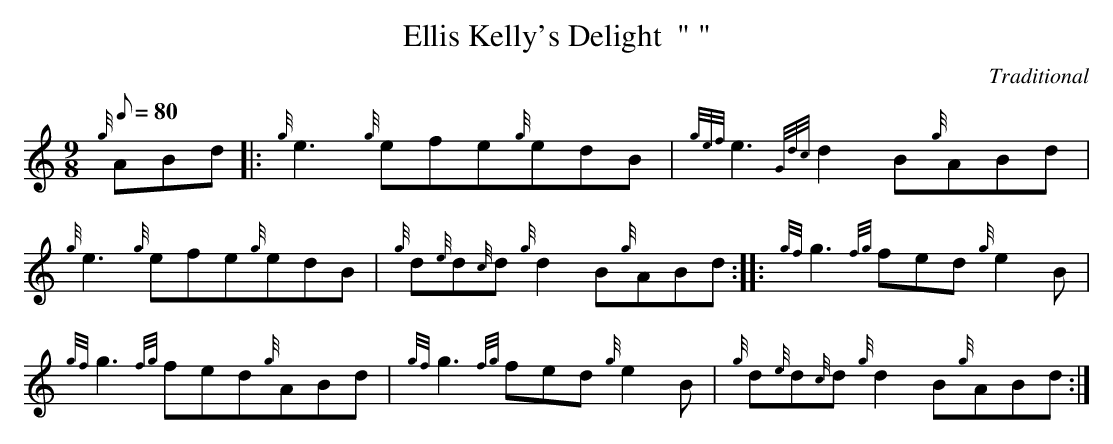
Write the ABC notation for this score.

X:1
T:Ellis Kelly's Delight  " "
M:9/8
L:1/8
Q:80
C:Traditional
K:HP
{g}ABd |: \
{g}e3{g}efe{g}edB | \
{gef}e3{Gdc}d2B{g}ABd |
{g}e3{g}efe{g}edB | \
{g}d{e}d{c}d{g}d2B{g}ABd :: \
{gf}g3{fg}fed{g}e2B |
{gf}g3{fg}fed{g}ABd | \
{gf}g3{fg}fed{g}e2B | \
{g}d{e}d{c}d{g}d2B{g}ABd :|
